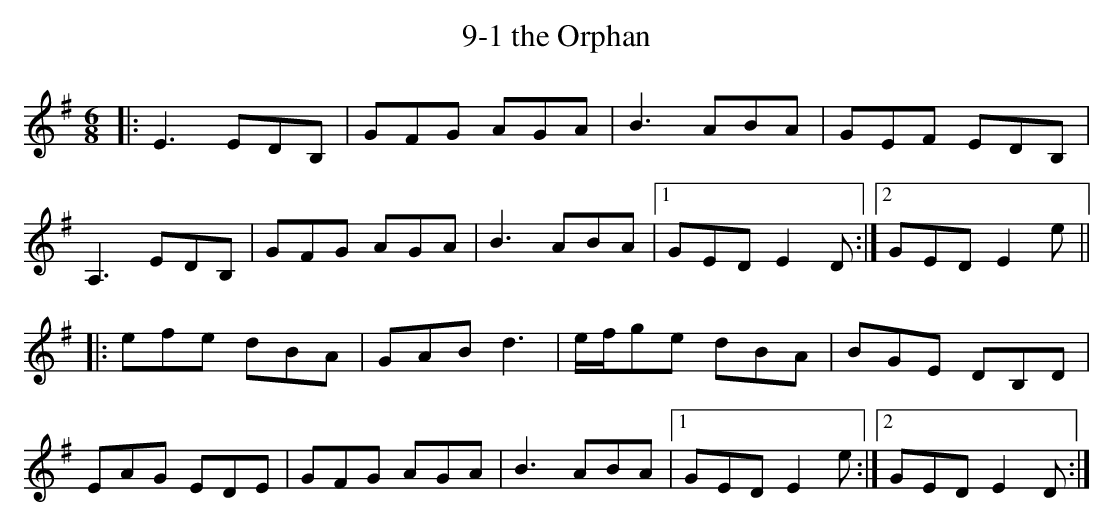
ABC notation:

X:1
T: 9-1 the Orphan
M: 6/8
L:1/8
K:Dmix
[|:E3 EDB, | GFG AGA | B3ABA | GEF EDB, |
A,3 EDB, | GFG AGA | B3 ABA |1GED E2D :|2GED E2E' ||
|:E'F'E' D'BA | GAB D'3 | E'/F'/G'E' D'BA | BGE DB,D |
EAG EDE | GFG AGA | B3ABA |1GED E2E' :|2GED E2D :|]
